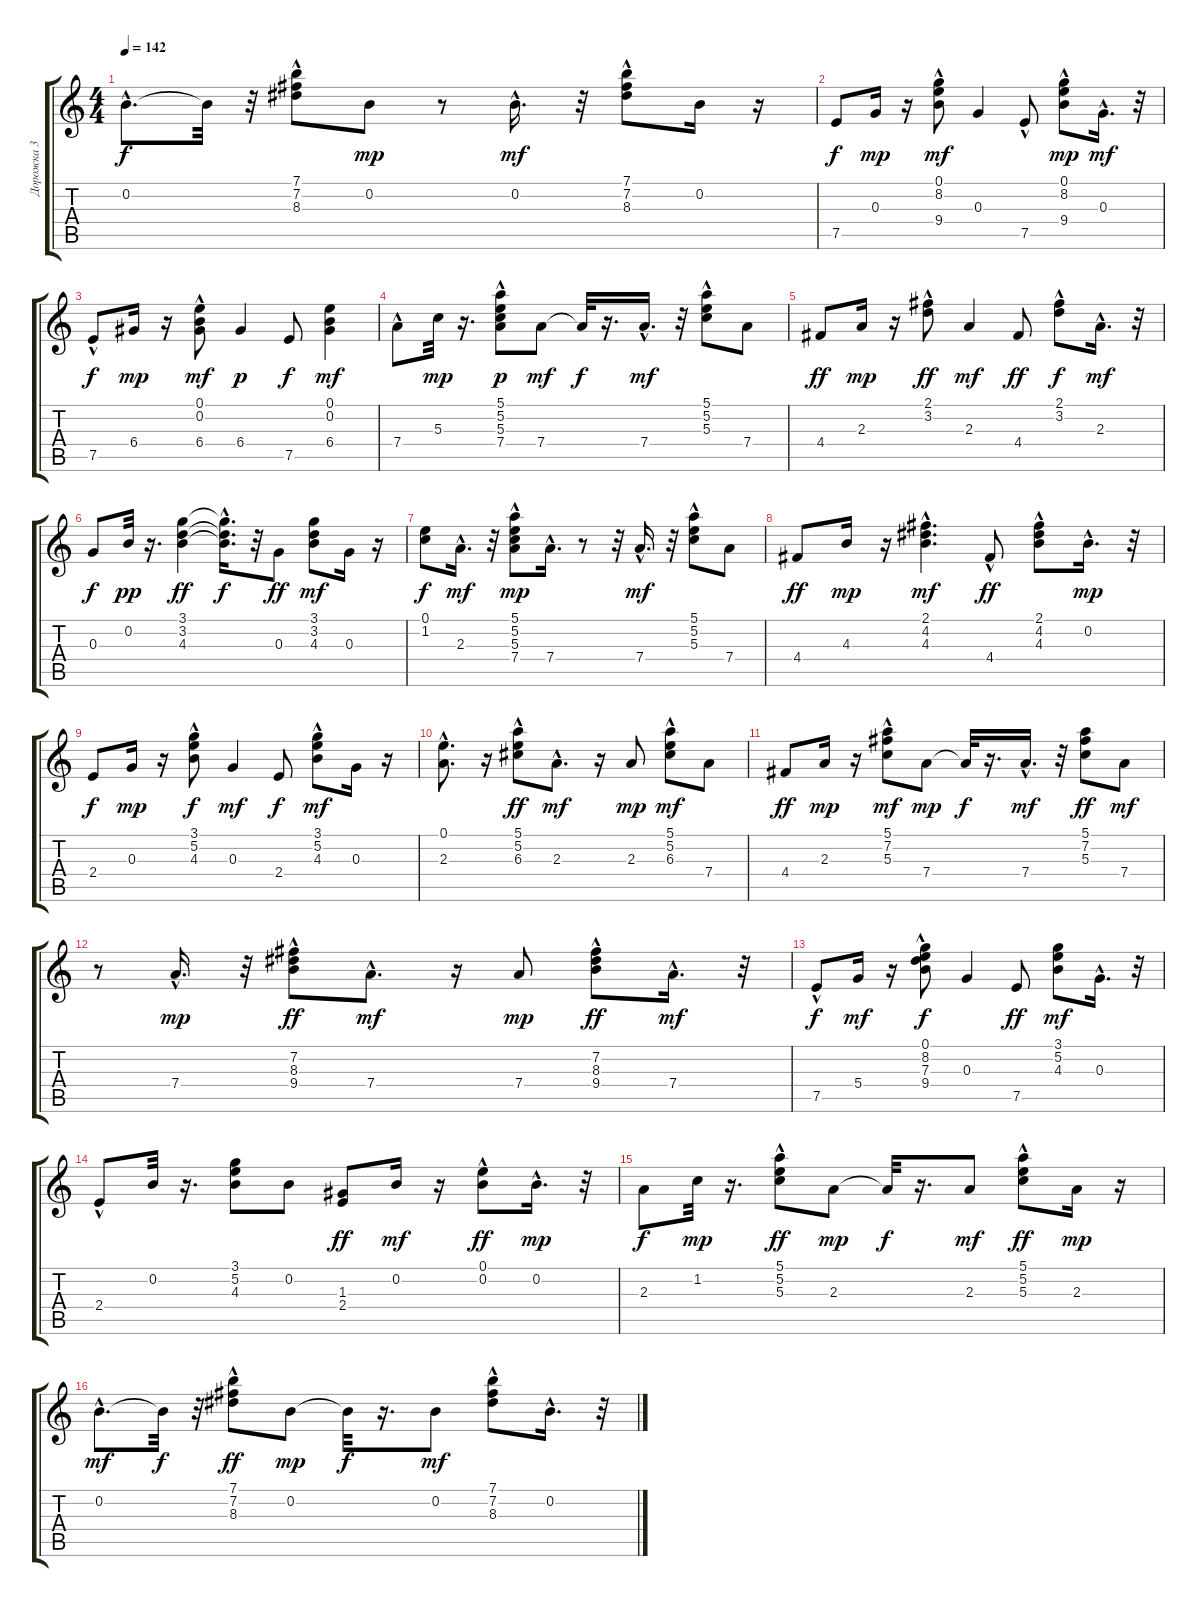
\track ("Дорожка 3" "Дорожка 3") {instrument acousticguitarsteel}
\staff {score tabs}
\tuning (E4 B3 G3 D3 A2 E2) {hide}
\ts (4 4)
\tempo 142
\clef g2
\ks c
0.2{hac}.8{d dy f} 0.2{t}.32 r.32 (7.1{hac} 7.2{hac} 8.3{hac}).8 0.2.8{dy mp} r.8 0.2{hac}.16{d dy mf} r.32 (7.1 7.2 8.3{hac}).8 0.2.16 r.16 |
7.5.8{dy f} 0.3.16{dy mp} r.16 (0.1{hac} 8.2{hac} 9.4).8{dy mf} 0.3.4 7.5{hac}.8 (0.1{hac} 8.2 9.4{hac}).8{dy mp} 0.3{hac}.16{d dy mf} r.32 |
7.5{hac}.8{dy f} 6.4.16{dy mp} r.16 (0.1{hac} 0.2{hac} 6.4).8{dy mf} 6.4.4{dy p} 7.5.8{dy f} (0.1 0.2 6.4).4{dy mf} |
7.4{hac}.8 5.3.32{dy mp} r.16{d} (5.1{hac} 5.2{hac} 5.3{hac} 7.4).8{dy p} 7.4.8{dy mf} 7.4{t}.32{dy f} r.16{d} 7.4{hac}.16{d dy mf} r.32 (5.1{hac} 5.2{hac} 5.3{hac}).8 7.4.8 |
4.4.8{dy ff} 2.3.16{dy mp} r.16 (2.1{hac} 3.2{hac}).8{dy ff} 2.3.4{dy mf} 4.4.8{dy ff} (2.1{hac} 3.2{hac}).8{dy f} 2.3{hac}.16{d dy mf} r.32 |
0.3.8{dy f} 0.2.32{dy pp} r.16{d} (3.1 3.2 4.3).4{dy ff} (3.1{t} 3.2{hac t} 4.3{hac t}).16{d dy f} r.32 0.3.8{dy ff} (3.1 3.2 4.3).8{dy mf} 0.3.16 r.16 |
(0.1 1.2).8{dy f} 2.3{hac}.16{d dy mf} r.32 (5.1{hac} 5.2{hac} 5.3{hac} 7.4).8{dy mp} 7.4{hac}.16{d} r.8 r.32 7.4{hac}.16{d dy mf} r.32 (5.1 5.2 5.3{hac}).8 7.4.8 |
4.4.8{dy ff} 4.3.16{dy mp} r.16 (2.1{hac} 4.2{hac} 4.3).4{d dy mf} 4.4{hac}.8{dy ff} (2.1 4.2{hac} 4.3).8 0.2{hac}.16{d dy mp} r.32 |
2.4.8{dy f} 0.3.16{dy mp} r.16 (3.1{hac} 5.2{hac} 4.3).8{dy f} 0.3.4{dy mf} 2.4.8{dy f} (3.1{hac} 5.2{hac} 4.3).8{dy mf} 0.3.16 r.16 |
(0.1 2.3{hac}).8{d} r.16 (5.1{hac} 5.2{hac} 6.3{hac}).8{dy ff} 2.3{hac}.8{d dy mf} r.16 2.3.8{dy mp} (5.1 5.2{hac} 6.3{hac}).8{dy mf} 7.4.8 |
4.4.8{dy ff} 2.3.16{dy mp} r.16 (5.1{hac} 7.2{hac} 5.3{hac}).8{dy mf} 7.4.8{dy mp} 7.4{t}.32{dy f} r.16{d} 7.4{hac}.16{d dy mf} r.32 (5.1 7.2 5.3).8{dy ff} 7.4.8{dy mf} |
r.8 7.4{hac}.16{d dy mp} r.32 (7.2 8.3 9.4{hac}).8{dy ff} 7.4{hac}.8{d dy mf} r.16 7.4.8{dy mp} (7.2{hac} 8.3{hac} 9.4).8{dy ff} 7.4{hac}.16{d dy mf} r.32 |
7.5{hac}.8{dy f} 5.4.16{dy mf} r.16 (0.1{hac} 8.2{hac} 7.3 9.4{hac}).8{dy f} 0.3.4 7.5.8{dy ff} (3.1 5.2 4.3).8{dy mf} 0.3{hac}.16{d} r.32 |
2.4{hac}.8 0.2.32 r.16{d} (3.1 5.2 4.3).8 0.2.8 (1.3 2.4).8{dy ff} 0.2.16{dy mf} r.16 (0.1 0.2{hac}).8{dy ff} 0.2{hac}.16{d dy mp} r.32 |
2.3.8{dy f} 1.2.32{dy mp} r.16{d} (5.1{hac} 5.2{hac} 5.3).8{dy ff} 2.3.8{dy mp} 2.3{t}.32{dy f} r.16{d} 2.3.8{dy mf} (5.1{hac} 5.2{hac} 5.3{hac}).8{dy ff} 2.3.16{dy mp} r.16 |
0.2{hac}.8{d dy mf} 0.2{t}.32{dy f} r.32 (7.1{hac} 7.2{hac} 8.3{hac}).8{dy ff} 0.2.8{dy mp} 0.2{t}.32{dy f} r.16{d} 0.2.8{dy mf} (7.1{hac} 7.2{hac} 8.3{hac}).8 0.2{hac}.16{d} r.32
